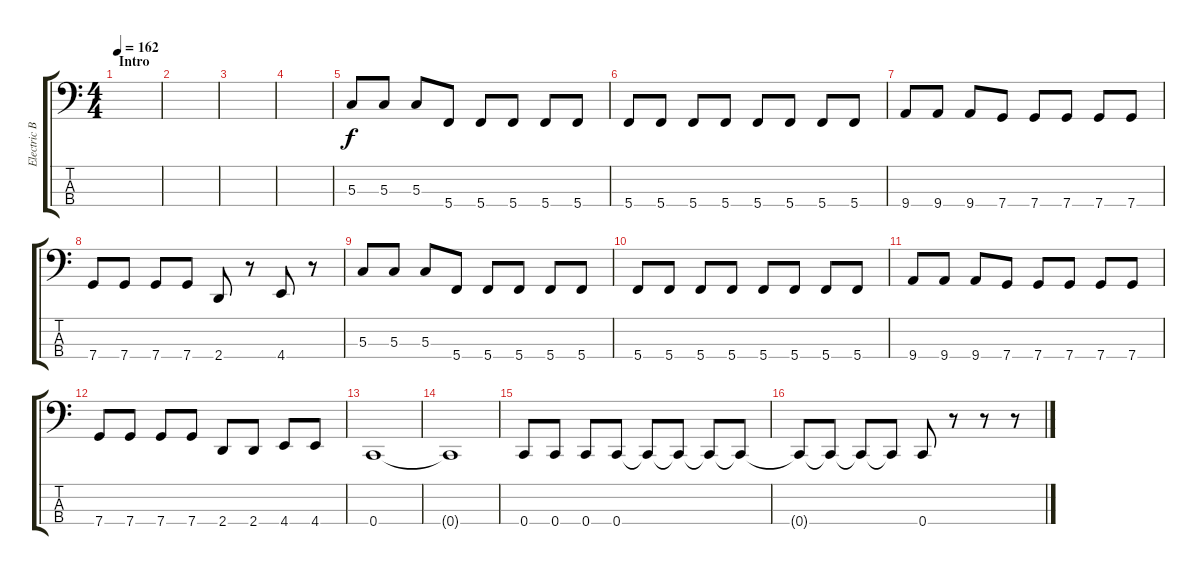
\track ("Electric Bass" "Electric B") {instrument electricbassfinger}
\staff {score tabs}
\tuning (F2 C2 G1 C1) {hide}
\ts (4 4)
\section ("" "Intro")
\tempo 162
\clef f4
\ks c
|
|
|
|
5.3.8 5.3.8 5.3.8 5.4.8 5.4.8 5.4.8 5.4.8 5.4.8 |
5.4.8 5.4.8 5.4.8 5.4.8 5.4.8 5.4.8 5.4.8 5.4.8 |
9.4.8 9.4.8 9.4.8 7.4.8 7.4.8 7.4.8 7.4.8 7.4.8 |
7.4.8 7.4.8 7.4.8 7.4.8 2.4.8 r.8 4.4.8 r.8 |
5.3.8 5.3.8 5.3.8 5.4.8 5.4.8 5.4.8 5.4.8 5.4.8 |
5.4.8 5.4.8 5.4.8 5.4.8 5.4.8 5.4.8 5.4.8 5.4.8 |
9.4.8 9.4.8 9.4.8 7.4.8 7.4.8 7.4.8 7.4.8 7.4.8 |
7.4.8 7.4.8 7.4.8 7.4.8 2.4.8 2.4.8 4.4.8 4.4.8 |
0.4.1 |
0.4{t}.1 |
0.4.8 0.4.8 0.4.8 0.4.8 0.4{t}.8 0.4{t}.8 0.4{t}.8 0.4{t}.8 |
0.4{t}.8 0.4{t}.8 0.4{t}.8 0.4{t}.8 0.4.8 r.8 r.8 r.8
